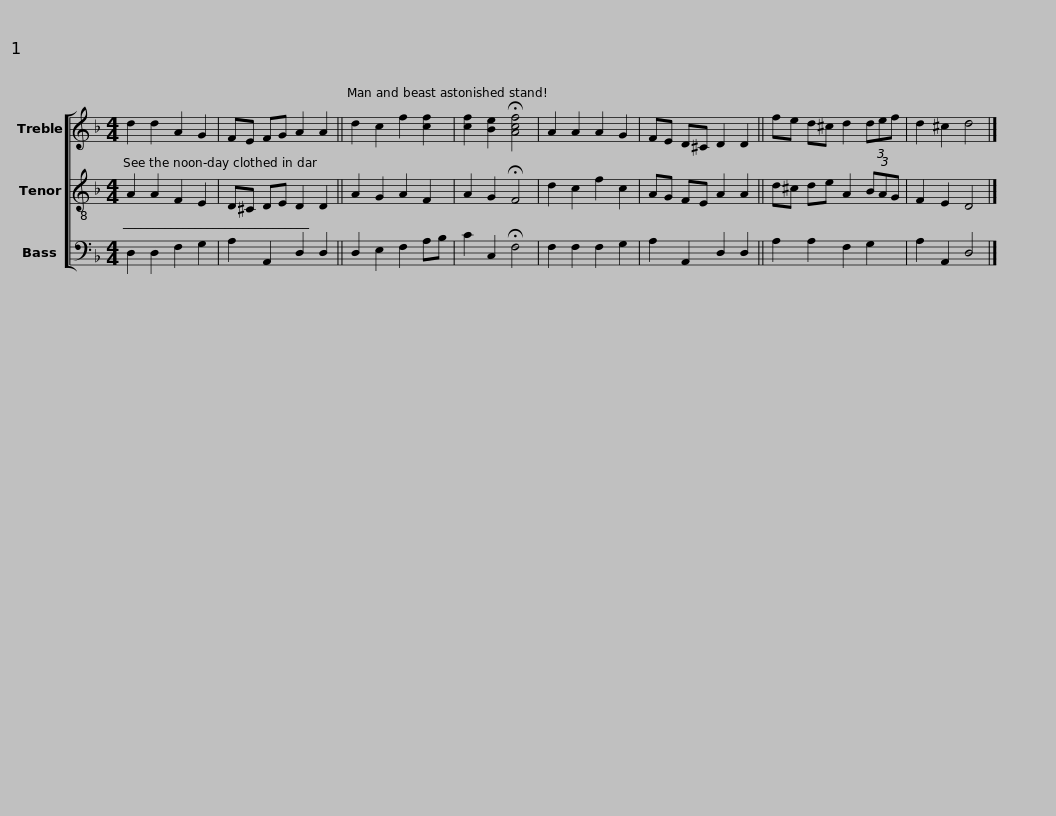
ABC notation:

X:1
%%score [ 1 2 3 ]
L:1/8
M:4/4
I:linebreak $
K:F
V:1 treble
V:2 treble-8
V:3 bass
V:1
 d2 d2 A2 G2 | FE FG A2 A2 || d2 c2 f2 [cf]2 | [cf]2 [Be]2 !fermata![Acf]4 | A2 A2 A2 G2 | %5
 FE D^C D2 D2 ||$ fe d^c d2 (3def | d2 ^c2 d4 |] %8
V:2
 A2 A2 F2 E2 | D^C DE D2 D2 || A2 G2 A2 F2 | A2 G2 !fermata!F4 | d2 c2 f2 c2 | %5
 AG FE A2 A2 ||$ d^c de A2 (3BAG | F2 E2 D4 |] %8
V:3
 D,2 D,2 F,2 G,2 | A,2 A,,2 D,2 D,2 || D,2 E,2 F,2 A,B, | C2 C,2 !fermata!F,4 | F,2 F,2 F,2 G,2 | %5
 A,2 A,,2 D,2 D,2 ||$ A,2 A,2 F,2 G,2 | A,2 A,,2 D,4 |] %8
